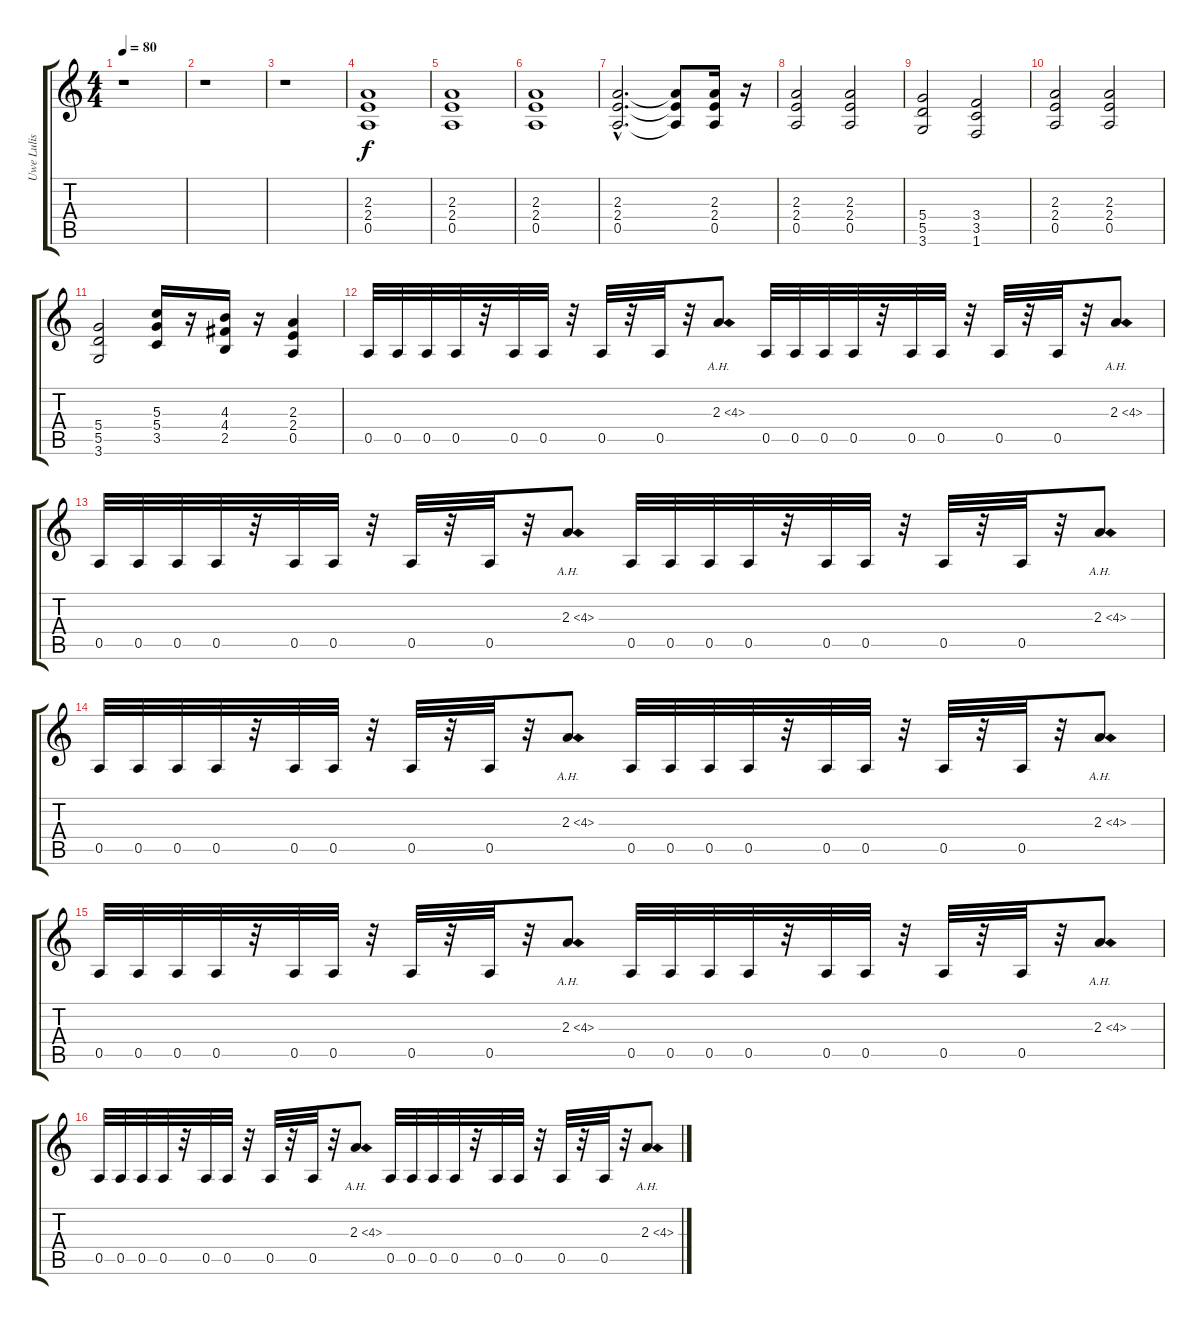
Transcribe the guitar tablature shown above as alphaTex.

\track ("Uwe Lulis" "Uwe Lulis") {instrument distortionguitar}
\staff {score tabs}
\tuning (E4 B3 G3 D3 A2 E2) {hide}
\ts (4 4)
\tempo 80
\clef g2
\ks c
r.1{dy f} |
r.1 |
r.1 |
(2.3 2.4 0.5).1 |
(2.3 2.4 0.5).1 |
(2.3 2.4 0.5).1 |
(2.3{hac} 2.4{hac} 0.5{hac}).2{d} (2.3{t} 2.4{t} 0.5{t}).8 (2.3 2.4 0.5).16 r.16 |
(2.3 2.4 0.5).2 (2.3 2.4 0.5).2 |
(5.4 5.5 3.6).2 (3.4 3.5 1.6).2 |
(2.3 2.4 0.5).2 (2.3 2.4 0.5).2 |
(5.4 5.5 3.6).2 (5.3 5.4 3.5).16 r.16 (4.3 4.4 2.5).16 r.16 (2.3 2.4 0.5).4 |
0.5.32 0.5.32 0.5.32 0.5.32 r.32 0.5.32 0.5.32 r.32 0.5.32 r.32 0.5.32 r.32 2.3{ah 2}.8 0.5.32 0.5.32 0.5.32 0.5.32 r.32 0.5.32 0.5.32 r.32 0.5.32 r.32 0.5.32 r.32 2.3{ah 2}.8 |
0.5.32 0.5.32 0.5.32 0.5.32 r.32 0.5.32 0.5.32 r.32 0.5.32 r.32 0.5.32 r.32 2.3{ah 2}.8 0.5.32 0.5.32 0.5.32 0.5.32 r.32 0.5.32 0.5.32 r.32 0.5.32 r.32 0.5.32 r.32 2.3{ah 2}.8 |
0.5.32 0.5.32 0.5.32 0.5.32 r.32 0.5.32 0.5.32 r.32 0.5.32 r.32 0.5.32 r.32 2.3{ah 2}.8 0.5.32 0.5.32 0.5.32 0.5.32 r.32 0.5.32 0.5.32 r.32 0.5.32 r.32 0.5.32 r.32 2.3{ah 2}.8 |
0.5.32 0.5.32 0.5.32 0.5.32 r.32 0.5.32 0.5.32 r.32 0.5.32 r.32 0.5.32 r.32 2.3{ah 2}.8 0.5.32 0.5.32 0.5.32 0.5.32 r.32 0.5.32 0.5.32 r.32 0.5.32 r.32 0.5.32 r.32 2.3{ah 2}.8 |
0.5.32 0.5.32 0.5.32 0.5.32 r.32 0.5.32 0.5.32 r.32 0.5.32 r.32 0.5.32 r.32 2.3{ah 2}.8 0.5.32 0.5.32 0.5.32 0.5.32 r.32 0.5.32 0.5.32 r.32 0.5.32 r.32 0.5.32 r.32 2.3{ah 2}.8
